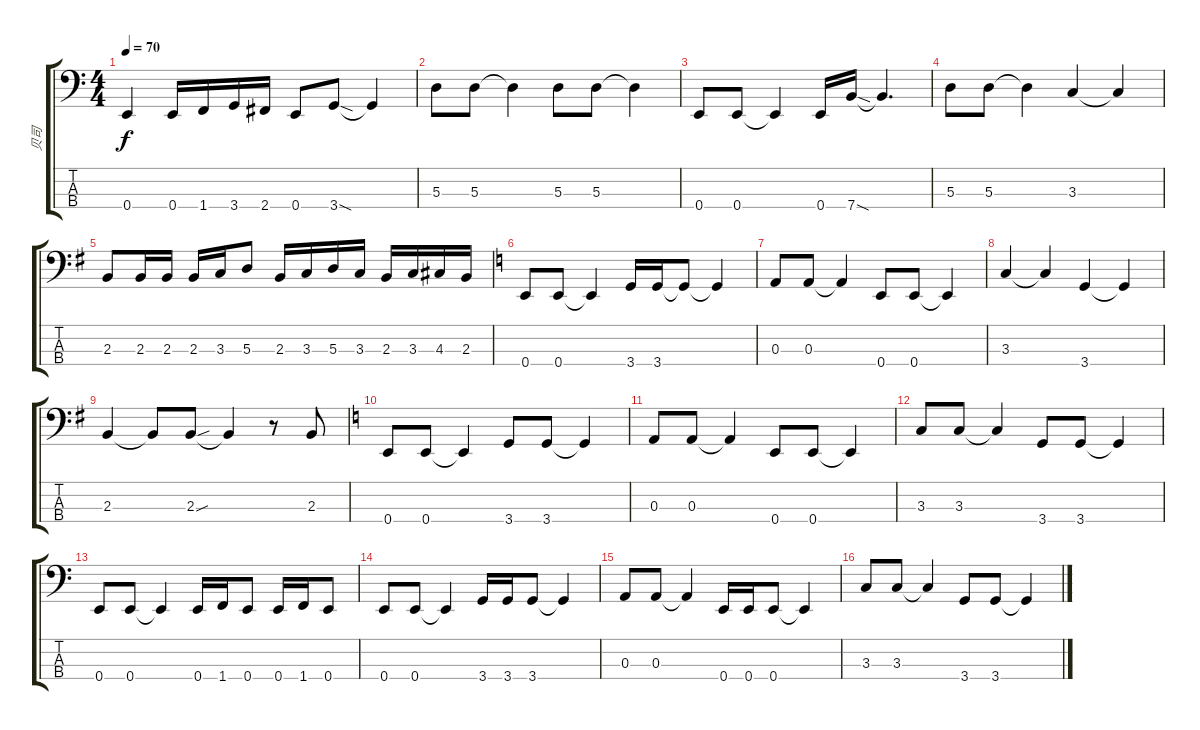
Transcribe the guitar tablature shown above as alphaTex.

\track ("贝司" "贝司") {instrument electricbasspick}
\staff {score tabs}
\tuning (G2 D2 A1 E1) {hide}
\ts (4 4)
\tempo 70
\clef f4
\ks c
0.4.4{dy f} 0.4.16 1.4.16 3.4.16 2.4.16 0.4.8 3.4{sod}.8 3.4{t}.4 |
5.3.8 5.3.8 5.3{t}.4 5.3.8 5.3.8 5.3{t}.4 |
0.4.8 0.4.8 0.4{t}.4 0.4.16 7.4{sod}.16 7.4{t}.4{d} |
5.3.8 5.3.8 5.3{t}.4 3.3.4 3.3{t}.4 |
\ks g
2.3.8 2.3.16 2.3.16 2.3.16 3.3.16 5.3.8 2.3.16 3.3.16 5.3.16 3.3.16 2.3.16 3.3.16 4.3.16 2.3.16 |
\ks c
0.4.8 0.4.8 0.4{t}.4 3.4.16 3.4.16 3.4{t}.8 3.4{t}.4 |
0.3.8 0.3.8 0.3{t}.4 0.4.8 0.4.8 0.4{t}.4 |
3.3.4 3.3{t}.4 3.4.4 3.4{t}.4 |
\ks g
2.3.4 2.3{t}.8 2.3{sou}.8 2.3{t}.4 r.8 2.3.8 |
\ks c
0.4.8 0.4.8 0.4{t}.4 3.4.8 3.4.8 3.4{t}.4 |
0.3.8 0.3.8 0.3{t}.4 0.4.8 0.4.8 0.4{t}.4 |
3.3.8 3.3.8 3.3{t}.4 3.4.8 3.4.8 3.4{t}.4 |
0.4.8 0.4.8 0.4{t}.4 0.4.16 1.4.16 0.4.8 0.4.16 1.4.16 0.4.8 |
0.4.8 0.4.8 0.4{t}.4 3.4.16 3.4.16 3.4.8 3.4{t}.4 |
0.3.8 0.3.8 0.3{t}.4 0.4.16 0.4.16 0.4.8 0.4{t}.4 |
3.3.8 3.3.8 3.3{t}.4 3.4.8 3.4.8 3.4{t}.4
